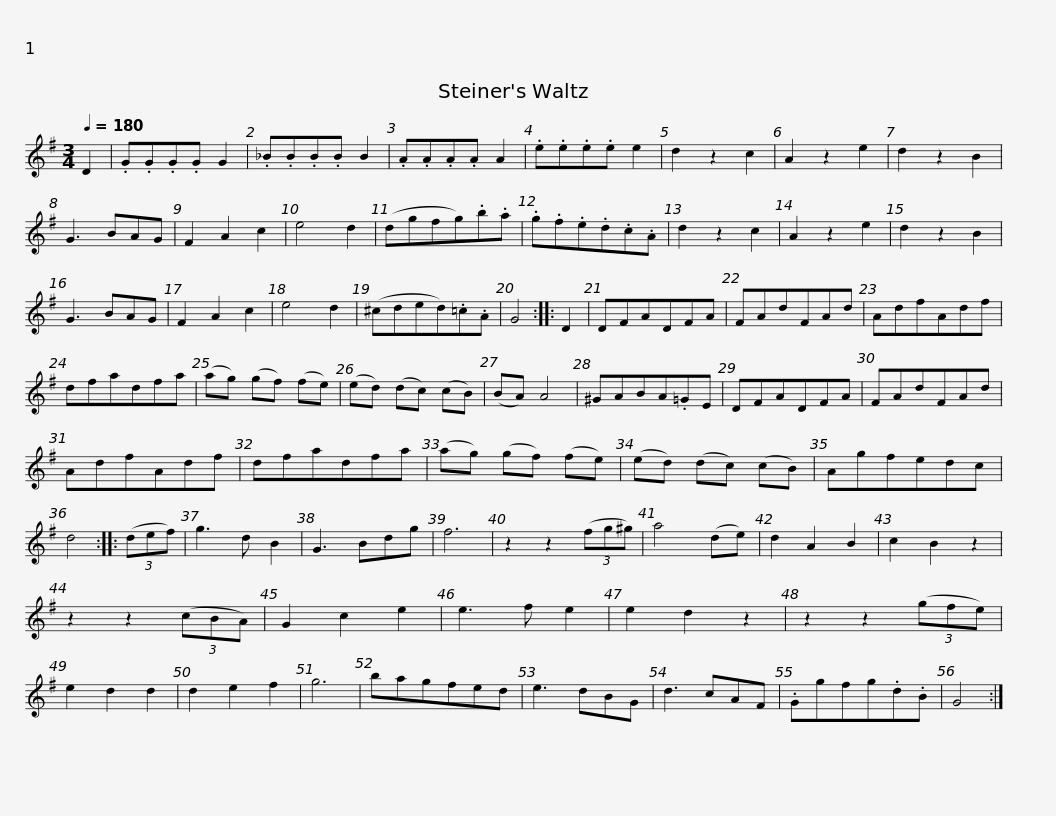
X:1
L:1/8
Q:1/4=180
M:3/4
I:linebreak $
K:none
V:1 treble transpose="8 "
V:1
[K:G] D2 | .G.G.G.G G2 | ._B.B.B.B B2 | .A.A.A.A A2 | .e.e.e.e e2 | %5
 d2 z2 c2 | A2 z2 e2 | d2 z2 B2 | G3 BAG | F2 A2 c2 | %10
 e4 d2 |$ (dgfg).b.a | .g.f.e.d.c.A | d2 z2 c2 | A2 z2 e2 | %15
 d2 z2 B2 | G3 BAG | F2 A2 c2 | e4 d2 | (^cded).=c.A | %20
 G4 :: D2 |$ DFADFA | FAdFAd | AdfAdf | %25
 dfadfa | (ag) (gf) (fe) | (ed) (dc) (cB) | (BA) A4 | ^GABA.=GE |$ %30
 DFADFA | FAdFAd | AdfAdf | dfadfa | (ag) (gf) (fe) | %35
 (ed) (dc) (cB) | Agfedc | d4 ::$ (3(def) | g3 d B2 | %40
 G3 Bdg | f6 | z2 z2 (3(fg^g) | a4 (de) | d2 A2 B2 | %45
 c2 B2 z2 | z2 z2 (3(cBA) | G2 c2 e2 | e3 f e2 |$ e2 d2 z2 | %50
 z2 z2 (3(gfe) | e2 d2 d2 | d2 e2 f2 | g6 | bagfed | %55
 e3 dBG | d3 cAF | .Ggfg.d.B | G4 :| %59
